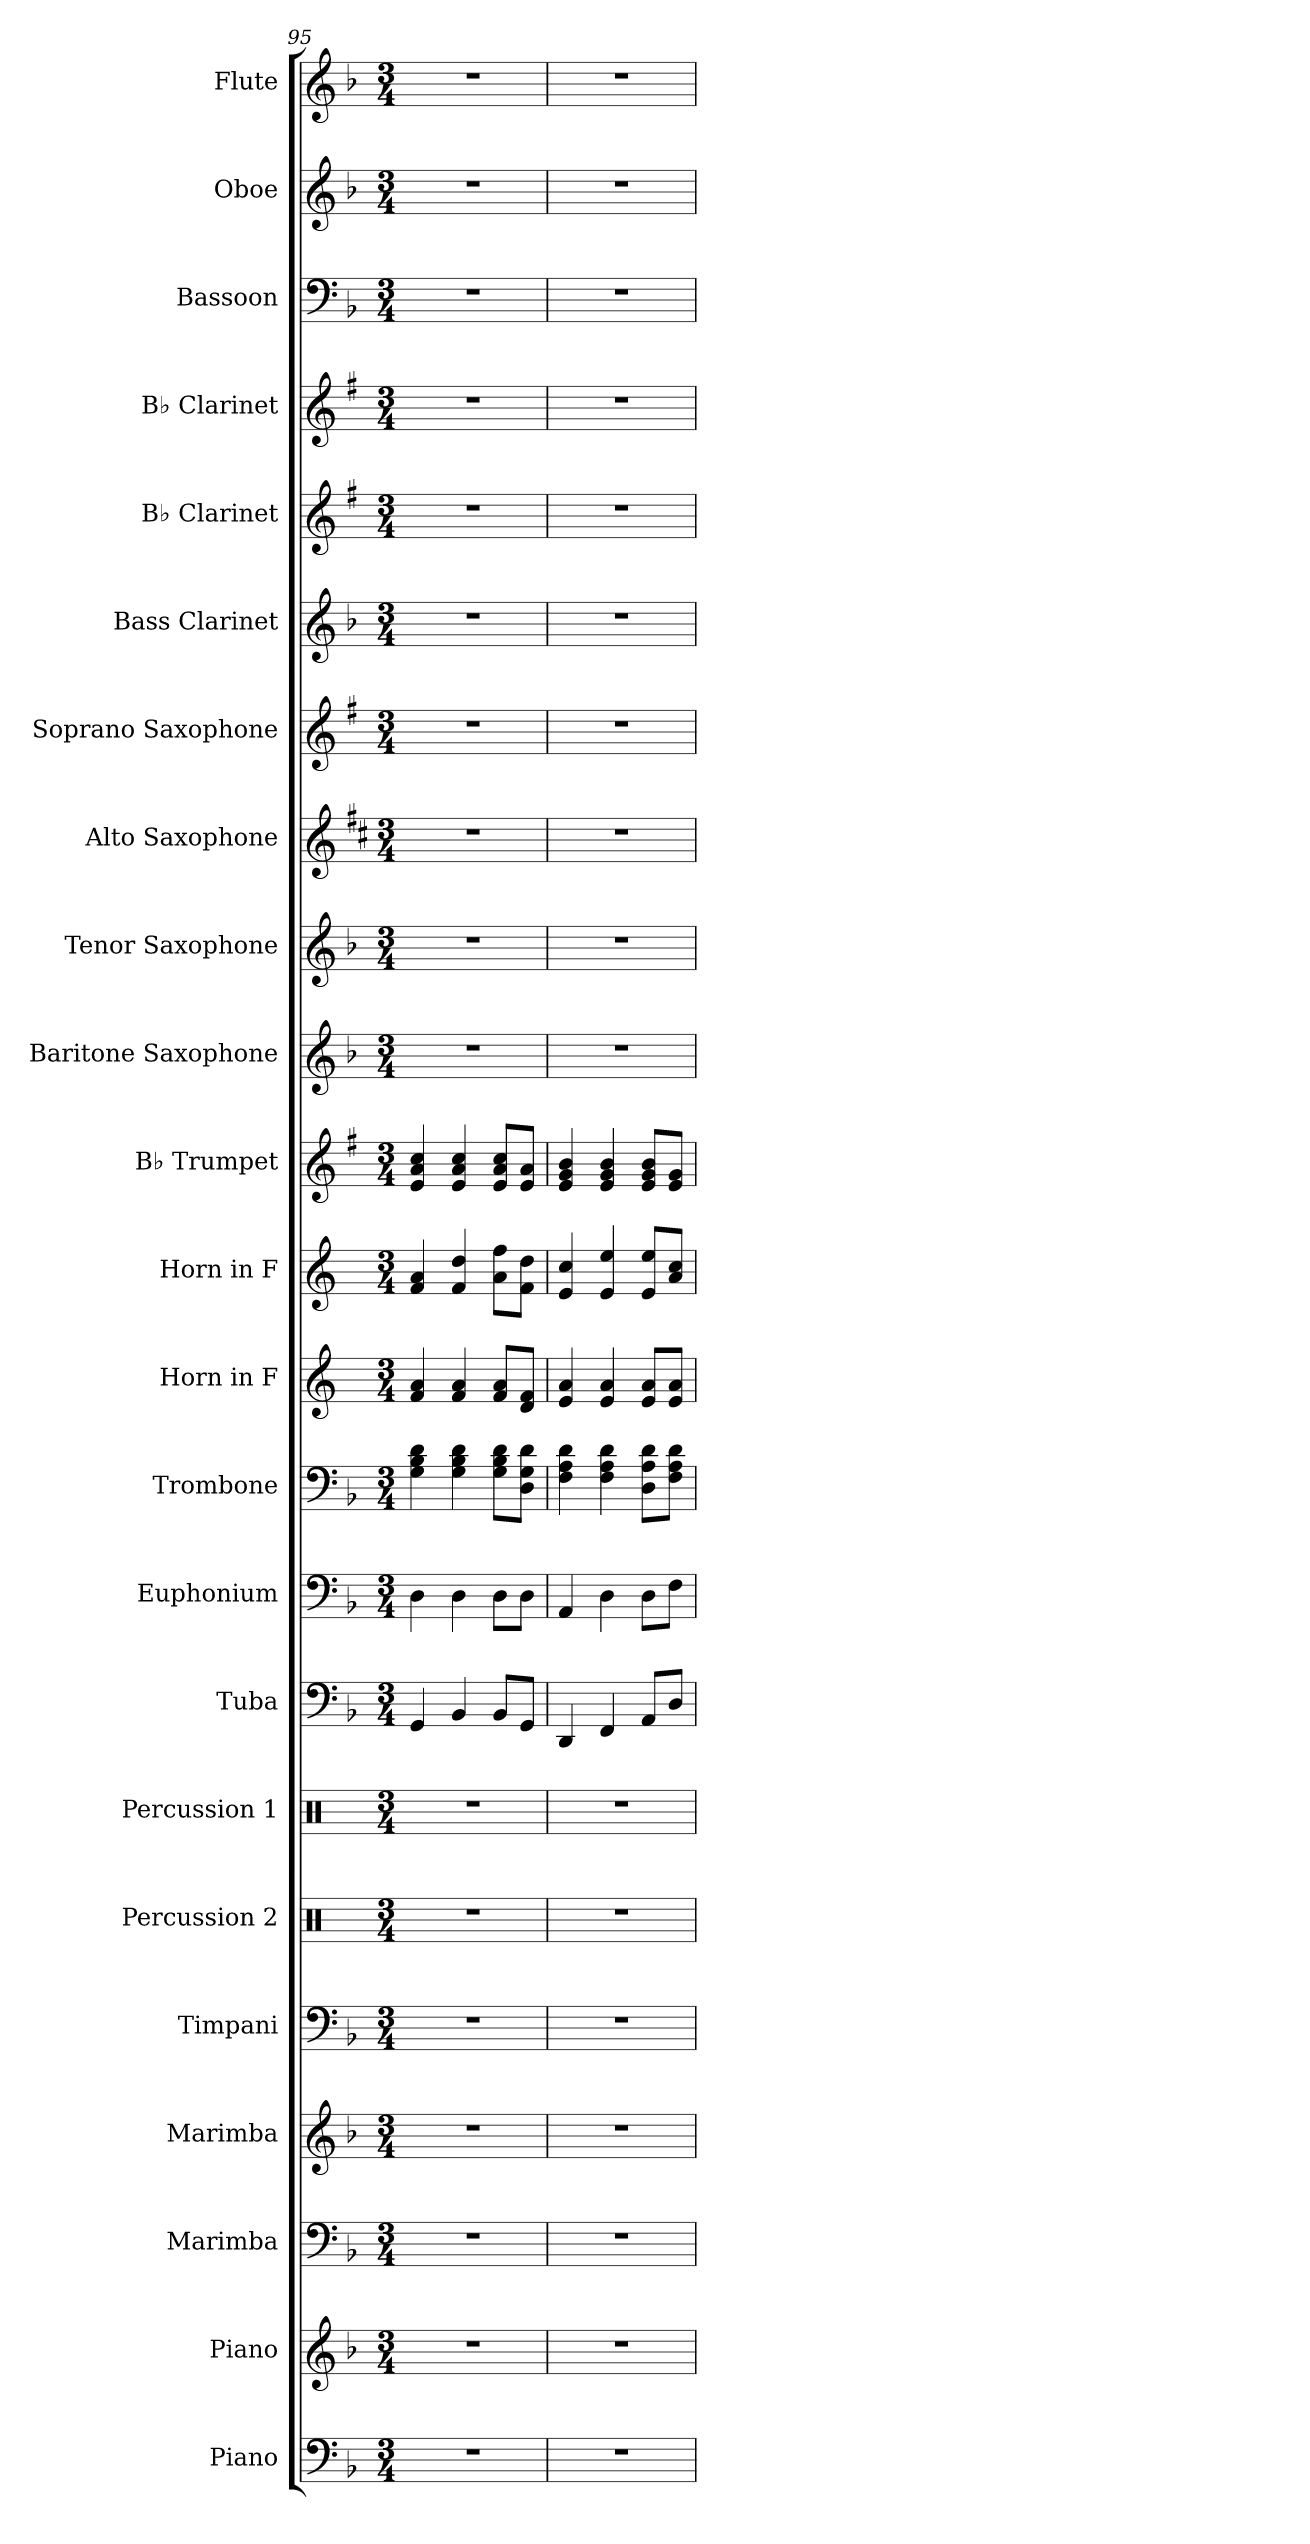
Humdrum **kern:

**kern	**kern	**kern	**kern	**kern	**kern	**kern	**kern	**kern	**kern	**kern	**kern	**kern	**kern	**kern	**kern	**kern	**kern	**kern	**kern	**kern	**kern	**kern
*part23	*part22	*part21	*part20	*part19	*part18	*part17	*part16	*part15	*part14	*part13	*part12	*part11	*part10	*part9	*part8	*part7	*part6	*part5	*part4	*part3	*part2	*part1
*staff23	*staff22	*staff21	*staff20	*staff19	*staff18	*staff17	*staff16	*staff15	*staff14	*staff13	*staff12	*staff11	*staff10	*staff9	*staff8	*staff7	*staff6	*staff5	*staff4	*staff3	*staff2	*staff1
*I"Piano	*I"Piano	*I"Marimba	*I"Marimba	*I"Timpani	*I"Percussion 2	*I"Percussion 1	*I"Tuba	*I"Euphonium	*I"Trombone	*I"Horn in F	*I"Horn in F	*I"B♭ Trumpet	*I"Baritone Saxophone	*I"Tenor Saxophone	*I"Alto Saxophone	*I"Soprano Saxophone	*I"Bass Clarinet	*I"B♭ Clarinet	*I"B♭ Clarinet	*I"Bassoon	*I"Oboe	*I"Flute
*I'Pno.	*I'Pno.	*I'Mrm.	*I'Mrm.	*I'Timp.	*I'Pr. 2	*I'Pr. 1	*I'Tu.	*I'Eu.	*I'Trb.	*	*	*I'B♭ Tpt.	*I'Bar. Sax.	*I'T. Sax.	*I'A. Sax.	*I'S. Sax.	*I'B. Cl.	*I'B♭ Cl.	*I'B♭ Cl.	*I'Bsn.	*I'Ob.	*I'Fl.
*clefF4	*clefG2	*clefF4	*clefG2	*clefF4	*clefX	*clefX	*clefF4	*clefF4	*clefF4	*clefG2	*clefG2	*clefG2	*clefG2	*clefG2	*clefG2	*clefG2	*clefG2	*clefG2	*clefG2	*clefF4	*clefG2	*clefG2
*	*	*	*	*	*	*	*	*	*	*ITrd4c7	*ITrd4c7	*ITrd1c2	*ITrd12c21	*ITrd8c14	*ITrd5c9	*ITrd1c2	*ITrd8c14	*ITrd1c2	*ITrd1c2	*	*	*
*k[b-]	*k[b-]	*k[b-]	*k[b-]	*k[b-]	*k[]	*k[]	*k[b-]	*k[b-]	*k[b-]	*k[b-]	*k[b-]	*k[b-]	*k[b-]	*k[b-]	*k[b-]	*k[b-]	*k[b-]	*k[b-]	*k[b-]	*k[b-]	*k[b-]	*k[b-]
*M3/4	*M3/4	*M3/4	*M3/4	*M3/4	*M3/4	*M3/4	*M3/4	*M3/4	*M3/4	*M3/4	*M3/4	*M3/4	*M3/4	*M3/4	*M3/4	*M3/4	*M3/4	*M3/4	*M3/4	*M3/4	*M3/4	*M3/4
=95	=95	=95	=95	=95	=95	=95	=95	=95	=95	=95	=95	=95	=95	=95	=95	=95	=95	=95	=95	=95	=95	=95
2.r	2.r	2.r	2.r	2.r	2.r	2.r	4GG/	4D\	4G\ 4B-\ 4d\	4B-/ 4d/	4B-/ 4d/	4d/ 4g/ 4b-/	2.r	2.r	2.r	2.r	2.r	2.r	2.r	2.r	2.r	2.r
.	.	.	.	.	.	.	4BB-/	4D\	4G\ 4B-\ 4d\	4B-/ 4d/	4B-/ 4g/	4d/ 4g/ 4b-/	.	.	.	.	.	.	.	.	.	.
.	.	.	.	.	.	.	8BB-/L	8D\L	8G\ 8B-\ 8d\L	8B-/ 8d/L	8d\ 8b-\L	8d/ 8g/ 8b-/L	.	.	.	.	.	.	.	.	.	.
.	.	.	.	.	.	.	8GG/J	8D\J	8D\ 8G\ 8d\J	8G/ 8B-/J	8B-\ 8g\J	8d/ 8g/J	.	.	.	.	.	.	.	.	.	.
=96	=96	=96	=96	=96	=96	=96	=96	=96	=96	=96	=96	=96	=96	=96	=96	=96	=96	=96	=96	=96	=96	=96
2.r	2.r	2.r	2.r	2.r	2.r	2.r	4DD/	4AA/	4F\ 4A\ 4d\	4A/ 4d/	4A/ 4f/	4d/ 4f/ 4a/	2.r	2.r	2.r	2.r	2.r	2.r	2.r	2.r	2.r	2.r
.	.	.	.	.	.	.	4FF/	4D\	4F\ 4A\ 4d\	4A/ 4d/	4A/ 4a/	4d/ 4f/ 4a/	.	.	.	.	.	.	.	.	.	.
.	.	.	.	.	.	.	8AA/L	8D\L	8D\ 8A\ 8d\L	8A/ 8d/L	8A/ 8a/L	8d/ 8f/ 8a/L	.	.	.	.	.	.	.	.	.	.
.	.	.	.	.	.	.	8D/J	8F\J	8F\ 8A\ 8d\J	8A/ 8d/J	8d/ 8f/J	8d/ 8f/J	.	.	.	.	.	.	.	.	.	.
=	=	=	=	=	=	=	=	=	=	=	=	=	=	=	=	=	=	=	=	=	=	=
*-	*-	*-	*-	*-	*-	*-	*-	*-	*-	*-	*-	*-	*-	*-	*-	*-	*-	*-	*-	*-	*-	*-
